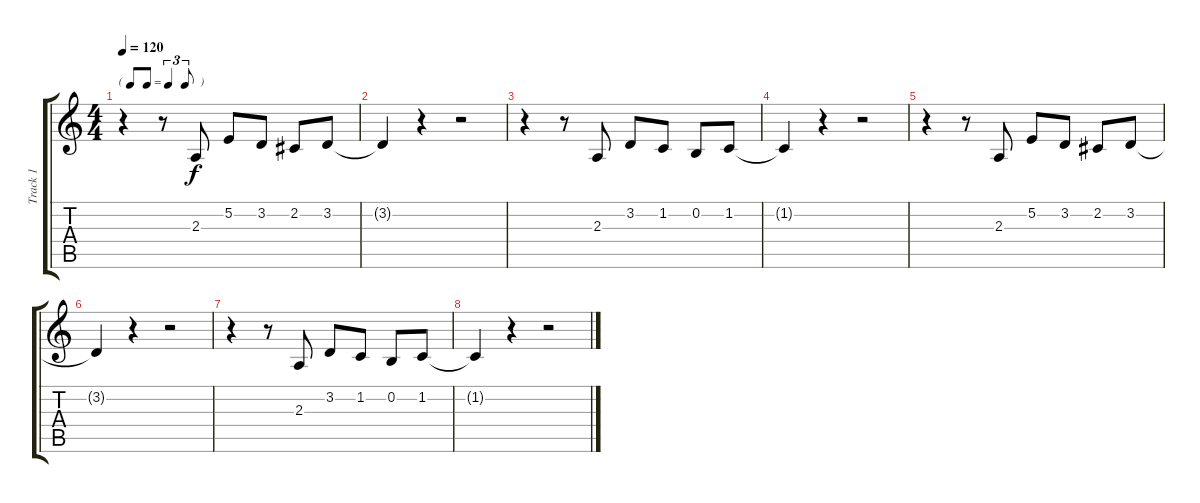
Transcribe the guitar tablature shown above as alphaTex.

\track ("Track 1" "Track 1") {instrument tenorsax}
\staff {score tabs}
\tuning (E4 B3 G3 D3 A2 E2) {hide}
\ts (4 4)
\tf triplet8th
\tempo 120
\clef g2
\ks c
r.4{dy f} r.8 2.3.8 5.2.8 3.2.8 2.2.8 3.2.8 |
3.2{t}.4 r.4 r.2 |
r.4 r.8 2.3.8 3.2.8 1.2.8 0.2.8 1.2.8 |
1.2{t}.4 r.4 r.2 |
r.4 r.8 2.3.8 5.2.8 3.2.8 2.2.8 3.2.8 |
3.2{t}.4 r.4 r.2 |
r.4 r.8 2.3.8 3.2.8 1.2.8 0.2.8 1.2.8 |
1.2{t}.4 r.4 r.2
